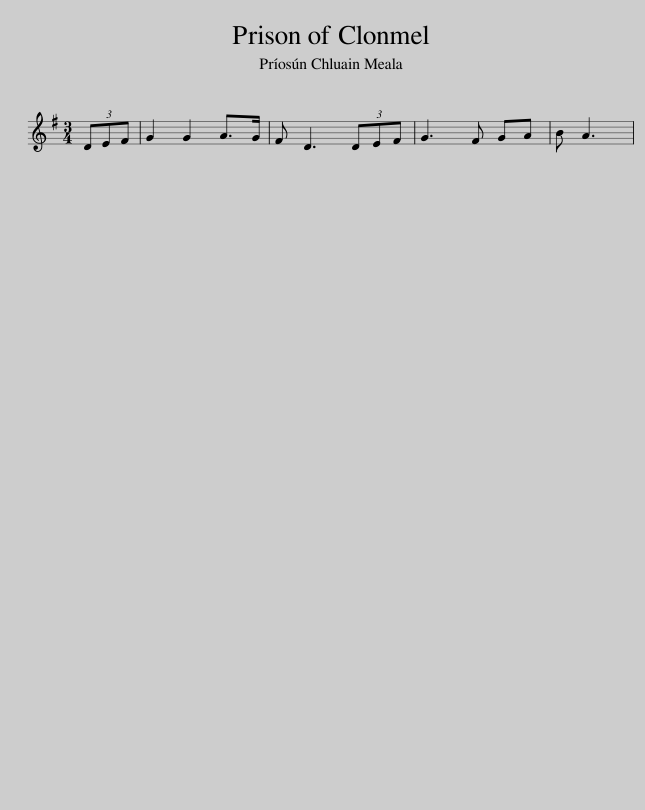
X:1
L:1/8
M:3/4
I:linebreak $
K:G
V:1 treble
V:1
 (3DEF | G2 G2 A>G | F D3 (3DEF | G3 F GA | B A3 | %5
